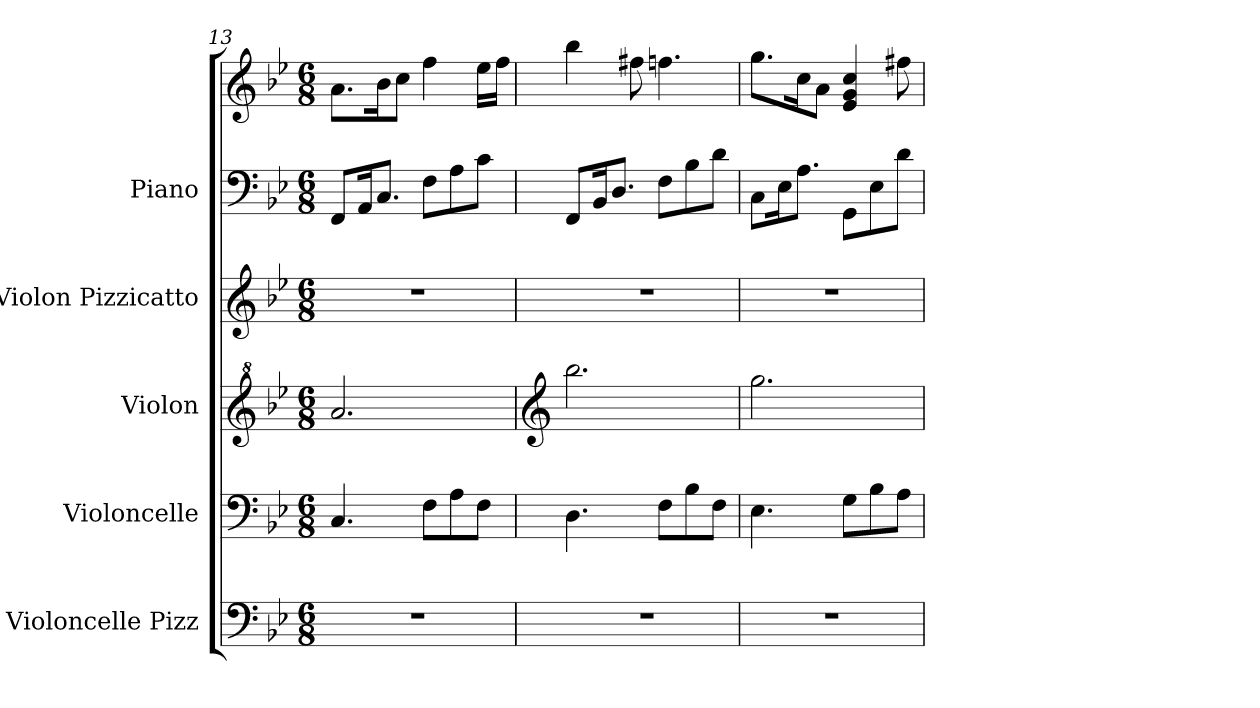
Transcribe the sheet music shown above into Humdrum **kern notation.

**kern	**kern	**kern	**kern	**kern	**kern
*part5	*part4	*part3	*part2	*part1	*part1
*staff6	*staff5	*staff4	*staff3	*staff2	*staff1
*I"Violoncelle Pizz	*I"Violoncelle	*I"Violon	*I"Violon Pizzicatto	*I"Piano	*
*I'Vlc Pizz	*I'Vlc	*I'Vln.	*I'Vln. Pizz.	*I'Pia.	*
*clefF4	*clefF4	*clefG^2	*clefG2	*clefF4	*clefG2
*k[b-e-]	*k[b-e-]	*k[b-e-]	*k[b-e-]	*k[b-e-]	*k[b-e-]
*M6/8	*M6/8	*M6/8	*M6/8	*M6/8	*M6/8
=13	=13	=13	=13	=13	=13
2.r	4.C/	2.aa/	2.r	8FF/L	8.a\L
.	.	.	.	16AA/K	.
.	.	.	.	8.C/J	16b-\K
.	.	.	.	.	8cc\J
.	8F\L	.	.	8F\L	4ff\
.	8A\	.	.	8A\	.
.	8F\J	.	.	8c\J	16ee-\LL
.	.	.	.	.	16ff\JJ
=14	=14	=14	=14	=14	=14
*	*	*clefG2	*	*	*
2.r	4.D\	2.bb-\	2.r	8FF/L	4bb-\
.	.	.	.	16BB-/K	.
.	.	.	.	8.D/J	.
.	.	.	.	.	8ff#X\
.	8F\L	.	.	8F\L	4.ffn\
.	8B-\	.	.	8B-\	.
.	8F\J	.	.	8d\J	.
=15	=15	=15	=15	=15	=15
2.r	4.E-\	2.gg\	2.r	8C\L	8.gg\L
.	.	.	.	16E-\K	.
.	.	.	.	8.A\J	16cc\K
.	.	.	.	.	8a\J
.	8G\L	.	.	8GG\L	4e-/ 4g/ 4cc/
.	8B-\	.	.	8E-\	.
.	8A\J	.	.	8d\J	8ff#X\
=	=	=	=	=	=
*-	*-	*-	*-	*-	*-
